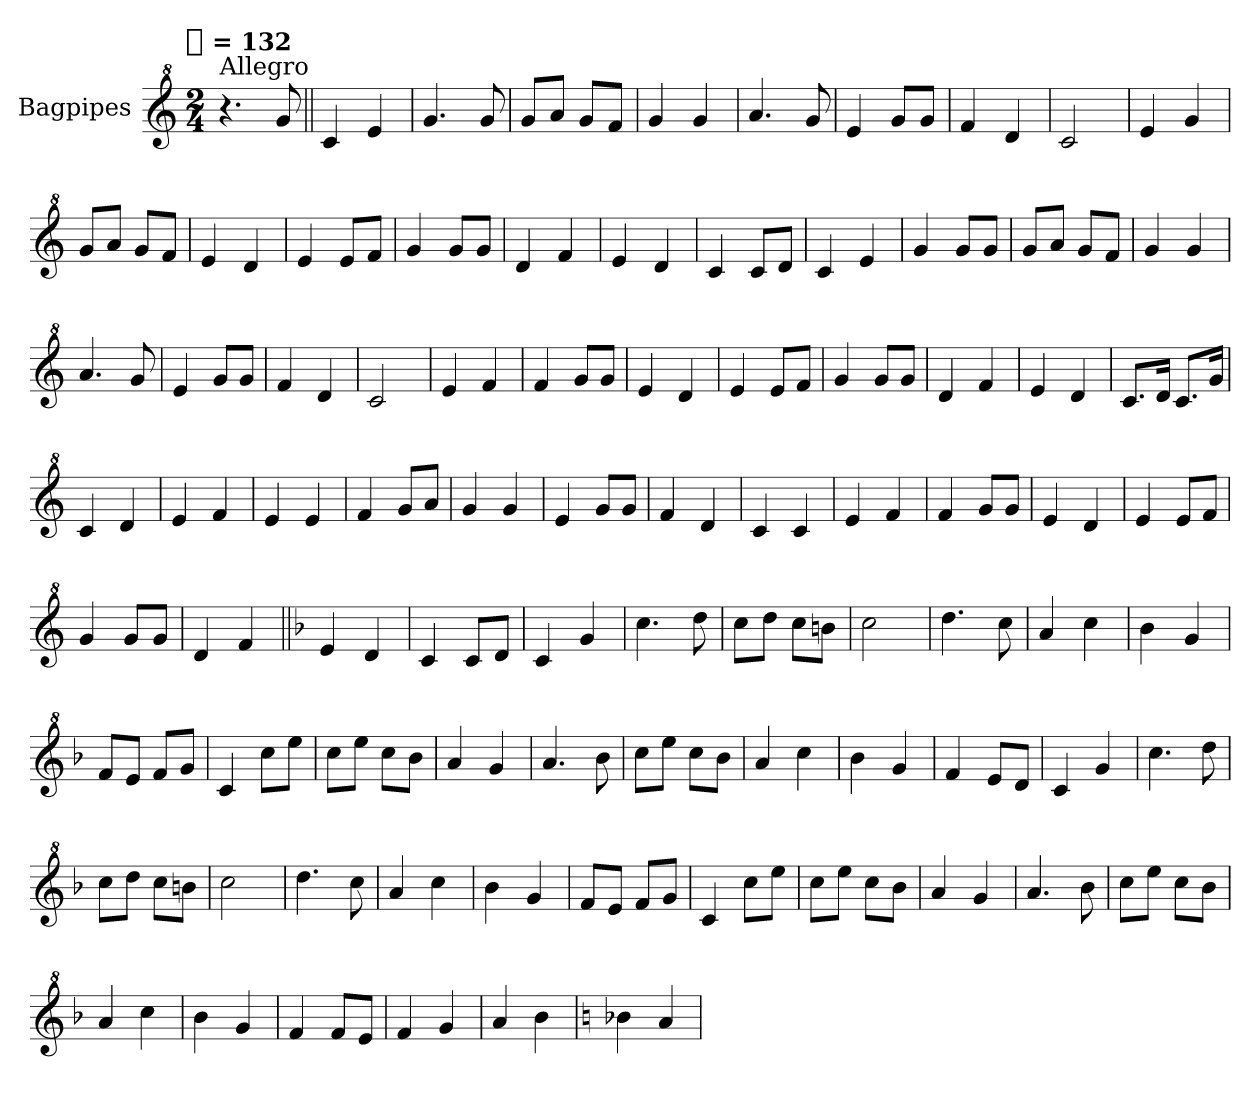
**kern
*part1
*staff1
*I"Bagpipes
*I'Bag
*clefG^2
*k[]
!!LO:TX:omd:t=[quarter] = 132
*M2/4
*MM132
=1
!LO:TX:a:t=Allegro
4.r
8gg
=||
4cc
4ee
=
4.gg
8gg
=
8ggL
8aaJ
8ggL
8ffJ
=
4gg
4gg
=
4.aa
8gg
=
4ee
8ggL
8ggJ
=
4ff
4dd
=
2cc
=
4ee
4gg
=
8ggL
8aaJ
8ggL
8ffJ
=
4ee
4dd
=
4ee
8eeL
8ffJ
=
4gg
8ggL
8ggJ
=
4dd
4ff
=
4ee
4dd
=
4cc
8ccL
8ddJ
=
4cc
4ee
=
4gg
8ggL
8ggJ
=
8ggL
8aaJ
8ggL
8ffJ
=
4gg
4gg
=
4.aa
8gg
=
4ee
8ggL
8ggJ
=
4ff
4dd
=
2cc
=
4ee
4ff
=
4ff
8ggL
8ggJ
=
4ee
4dd
=
4ee
8eeL
8ffJ
=
4gg
8ggL
8ggJ
=
4dd
4ff
=
4ee
4dd
=
8.ccL
16ddJk
8.ccL
16ggJk
=
4cc
4dd
=
4ee
4ff
=
4ee
4ee
=
4ff
8ggL
8aaJ
=
4gg
4gg
=
4ee
8ggL
8ggJ
=
4ff
4dd
=
4cc
4cc
=
4ee
4ff
=
4ff
8ggL
8ggJ
=
4ee
4dd
=
4ee
8eeL
8ffJ
=
4gg
8ggL
8ggJ
=
4dd
4ff
=||
*k[b-]
*F:
4ee
4dd
=
4cc
8ccL
8ddJ
=
4cc
4gg
=
4.ccc
8ddd
=
8cccL
8dddJ
8cccL
8bbnJ
=
2ccc
=
4.ddd
8ccc
=
4aa
4ccc
=
4bb-
4gg
=
8ffL
8eeJ
8ffL
8ggJ
=
4cc
8cccL
8eeeJ
=
8cccL
8eeeJ
8cccL
8bb-J
=
4aa
4gg
=
4.aa
8bb-
=
8cccL
8eeeJ
8cccL
8bb-J
=
4aa
4ccc
=
4bb-
4gg
=
4ff
8eeL
8ddJ
=
4cc
4gg
=
4.ccc
8ddd
=
8cccL
8dddJ
8cccL
8bbnJ
=
2ccc
=
4.ddd
8ccc
=
4aa
4ccc
=
4bb-
4gg
=
8ffL
8eeJ
8ffL
8ggJ
=
4cc
8cccL
8eeeJ
=
8cccL
8eeeJ
8cccL
8bb-J
=
4aa
4gg
=
4.aa
8bb-
=
8cccL
8eeeJ
8cccL
8bb-J
=
4aa
4ccc
=
4bb-
4gg
=
4ff
8ffL
8eeJ
=
4ff
4gg
=
4aa
4bb-
=
*k[]
*C:
4bb-X
4aa
=
*-
